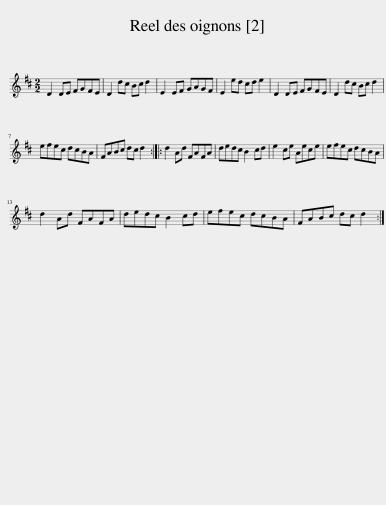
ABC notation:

X:1
L:1/8
M:2/2
I:linebreak $
K:D
V:1 treble
V:1
 D2 DE FGFE | D2 dc Bc d2 | E2 EF GAGF | E2 ed cd e2 | D2 DE FGFE | %5
 D2 dc Bc d2 |$ efec dcBA | FABc dc d2 :: d2 Ad FAFA | dedc B2 cd | %10
 e2 ce Aece | efec dcBA |$ d2 Ad FAFA | dedc B2 cd | efec dcBA | %15
 FABc dc d2 :| %16
